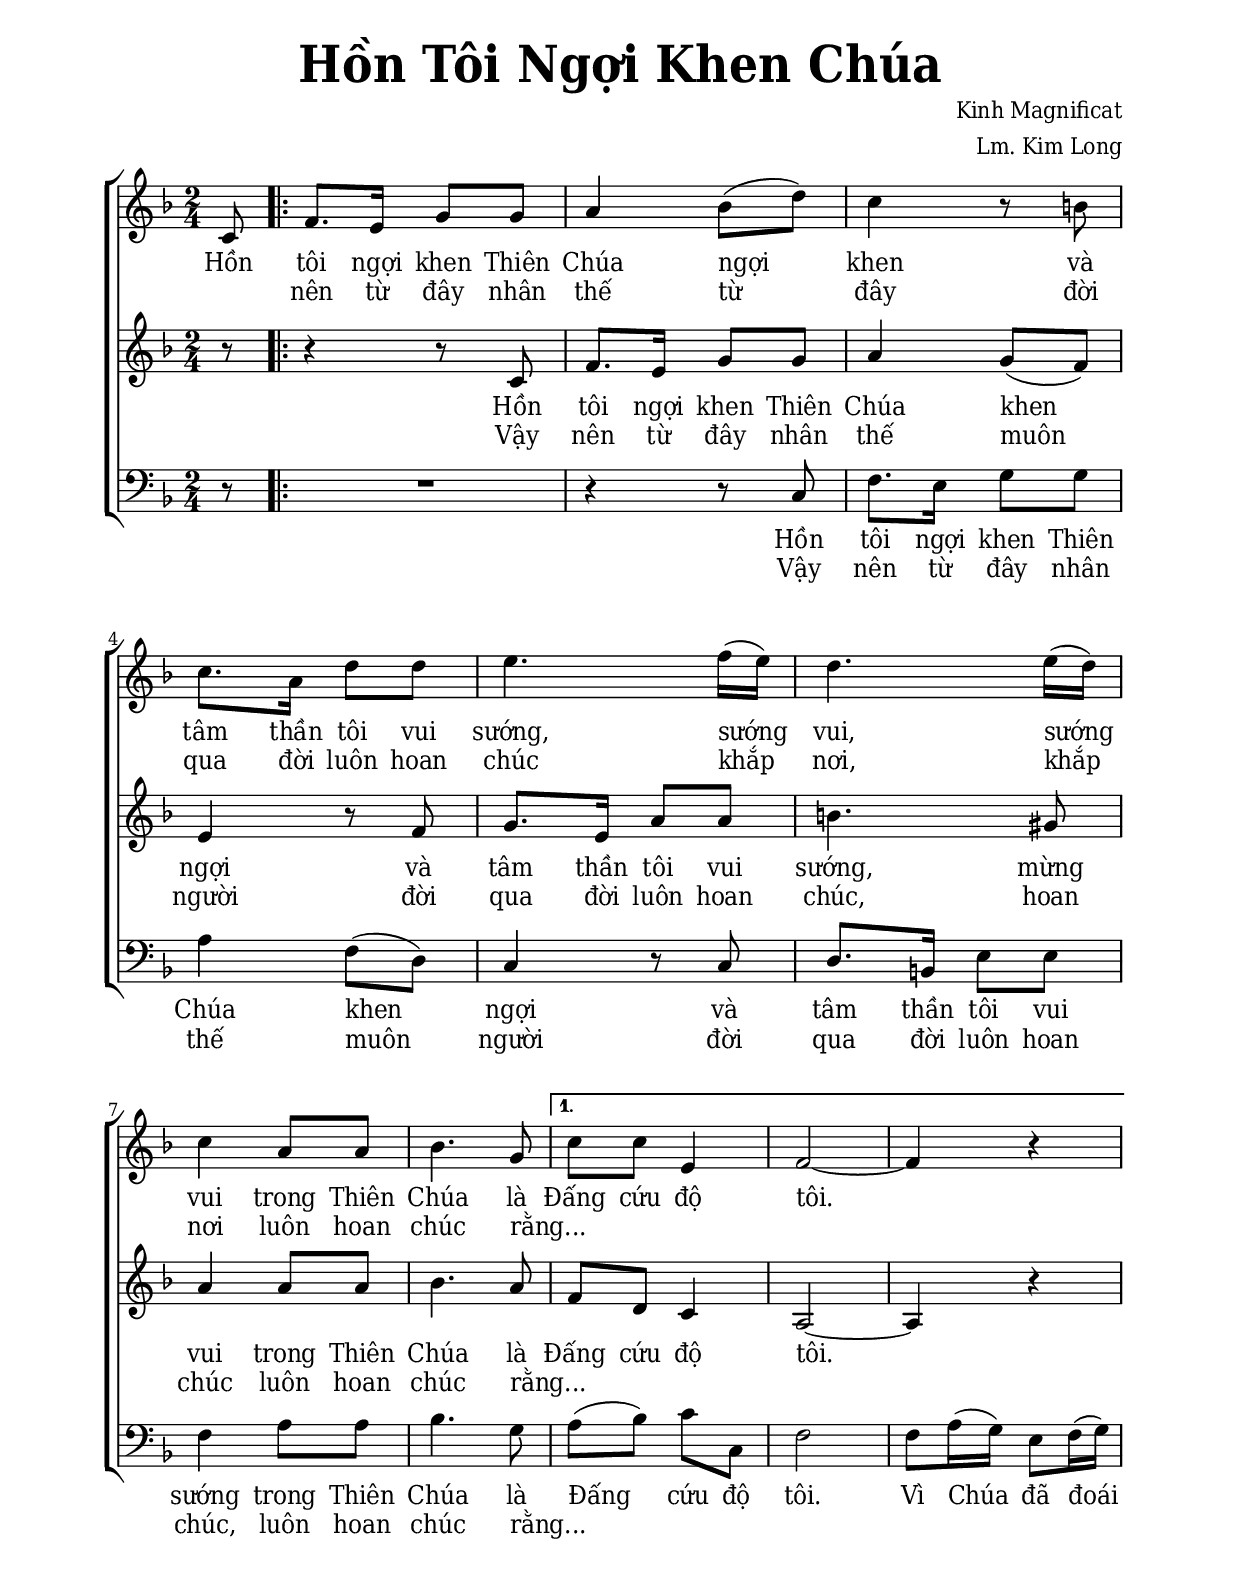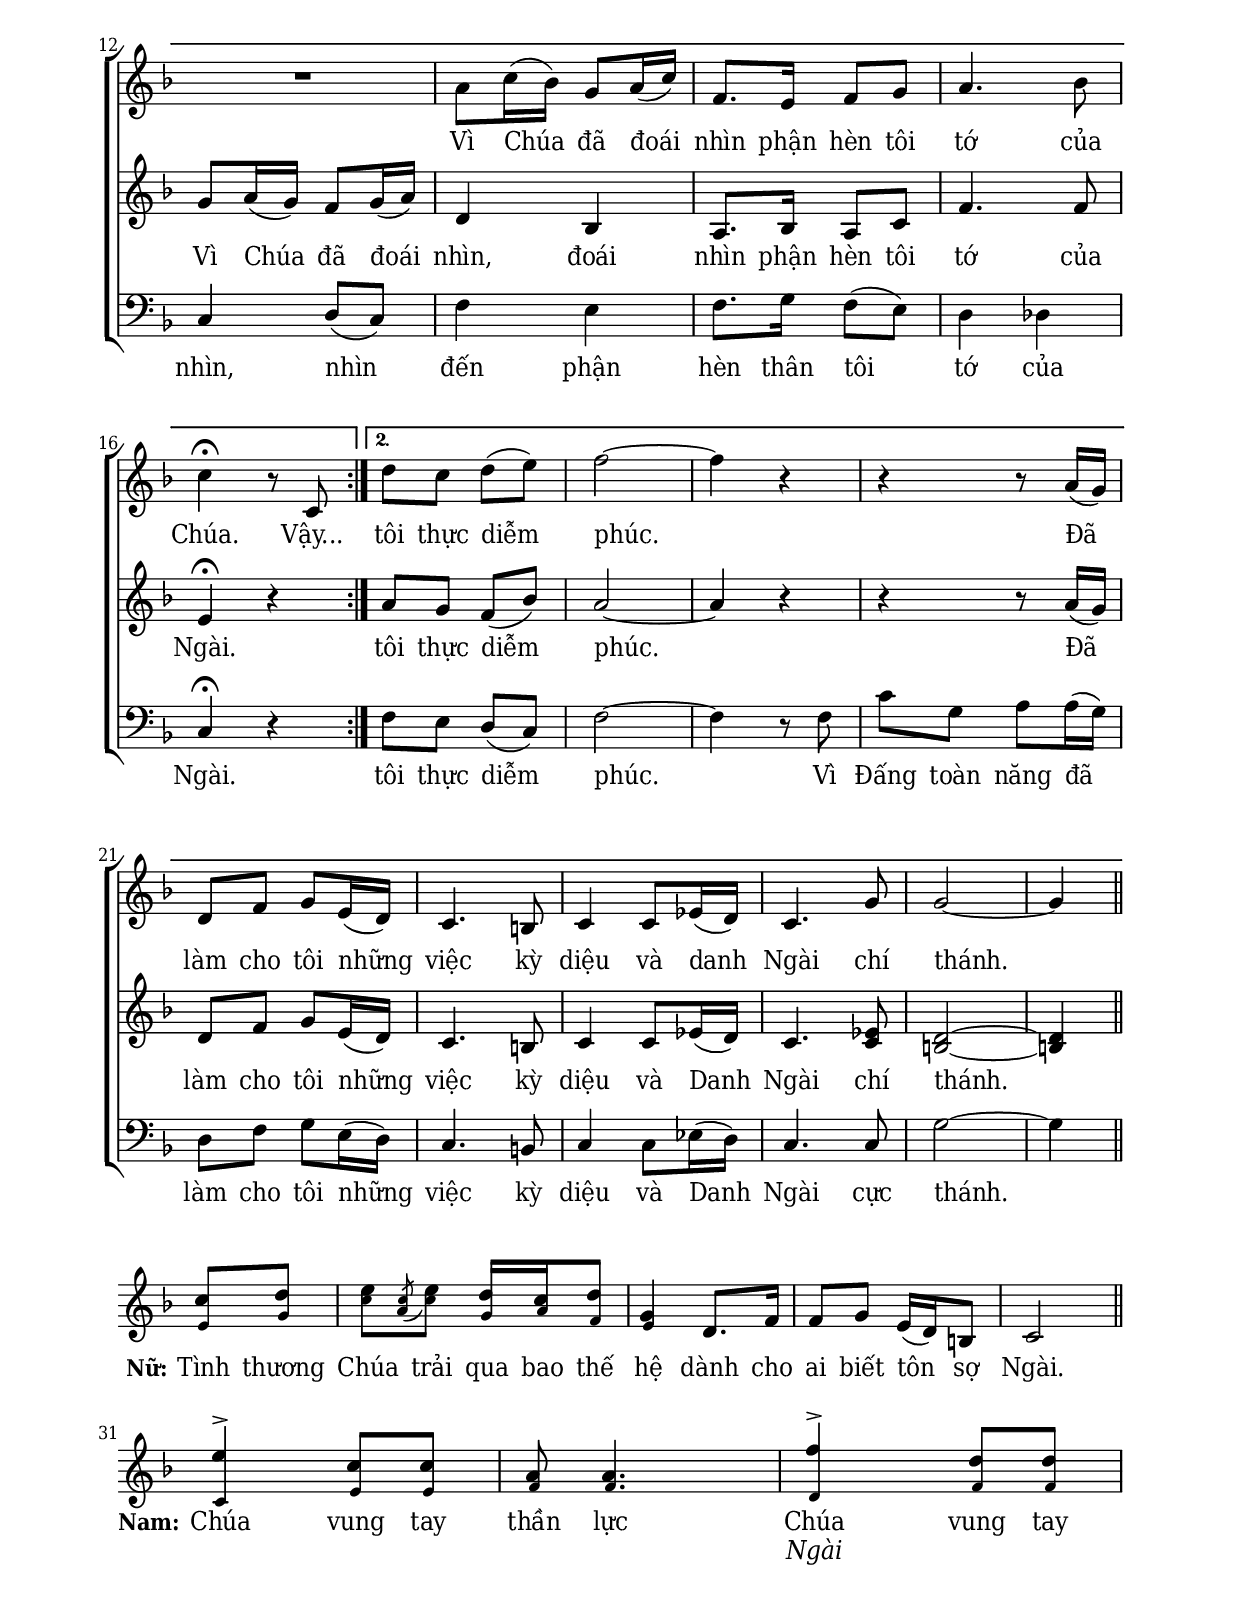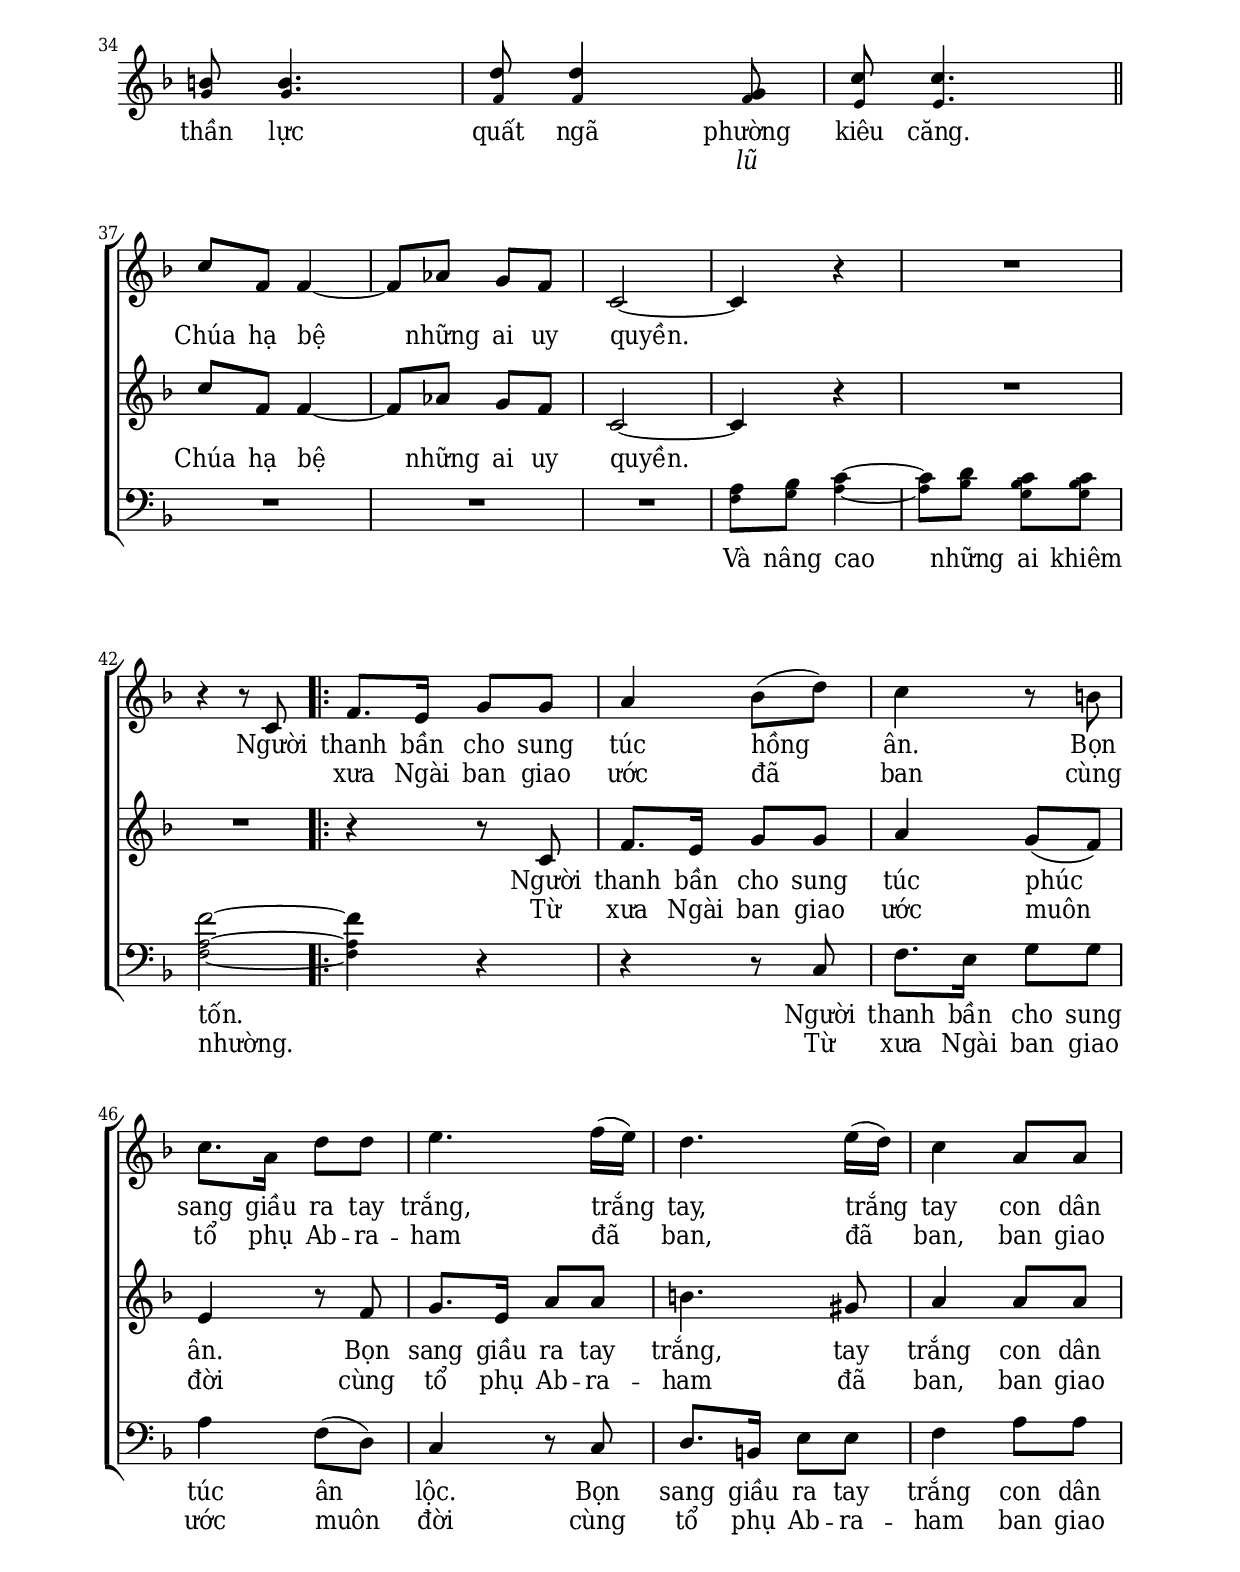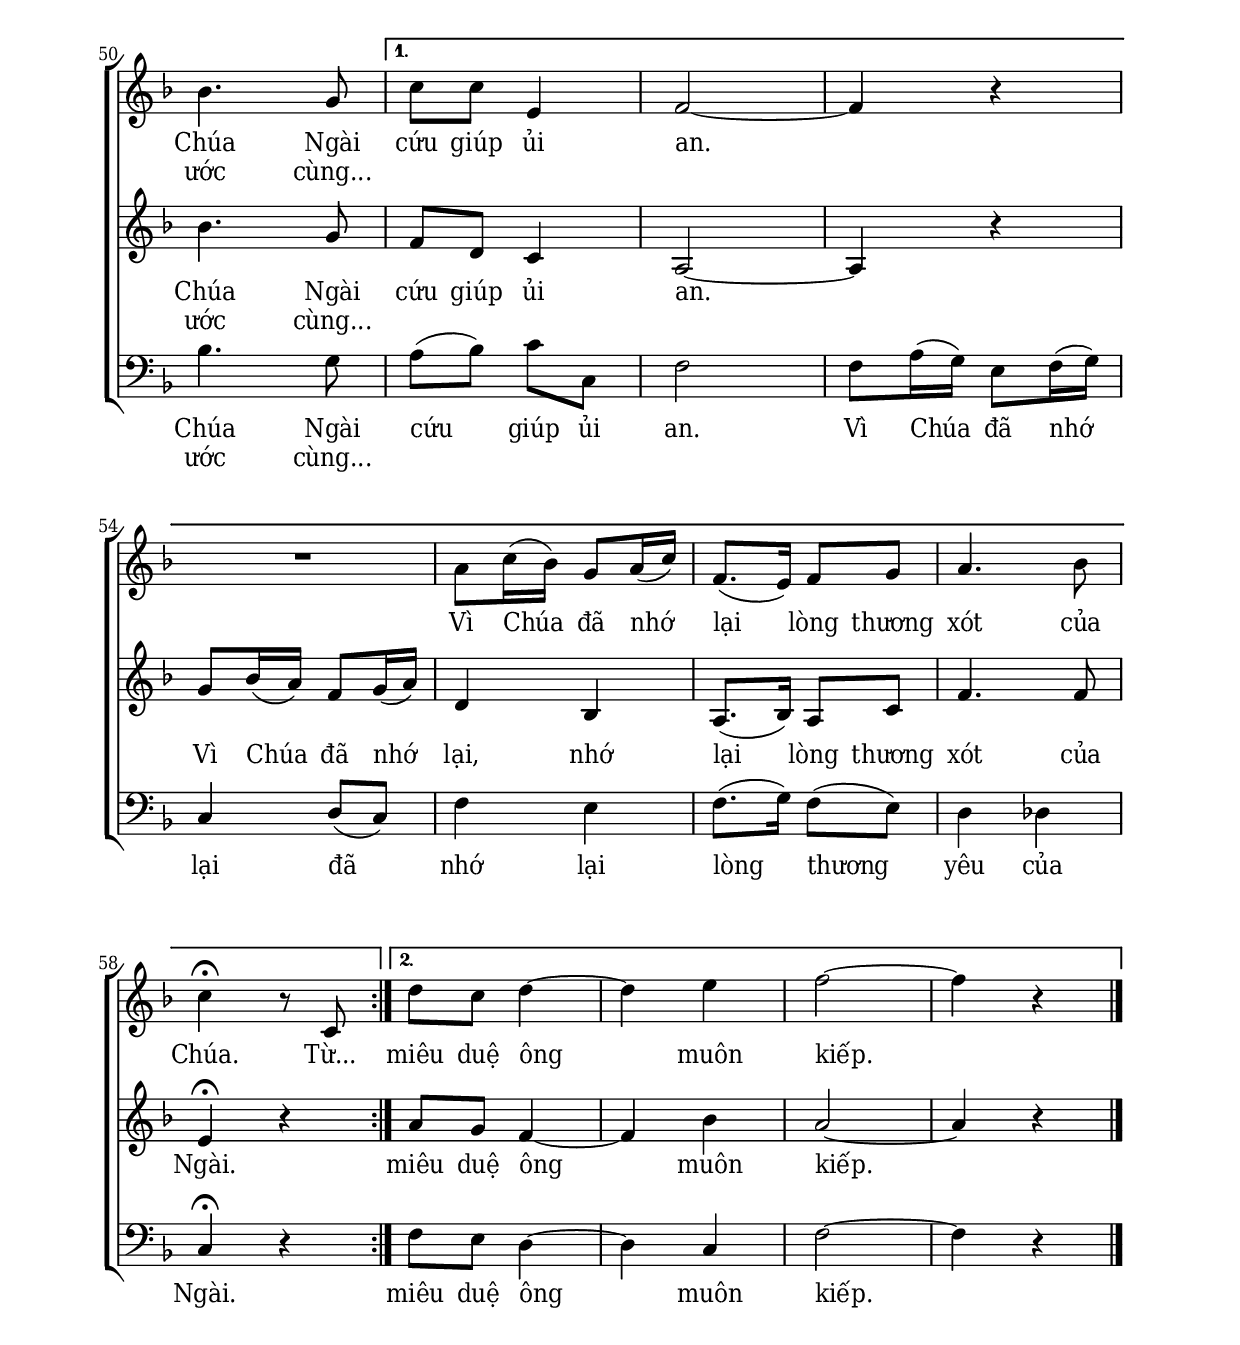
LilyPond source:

% Cài đặt chung\
\version "2.22.1"
\include "english.ly"

\header {
  title = \markup { \fontsize #3 "Hồn Tôi Ngợi Khen Chúa" }
  composer = "Kinh Magnificat"
  %poet = " "
  arranger = "Lm. Kim Long"
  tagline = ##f
}

notBePhu =
#(define-music-function (font-size music) (number? ly:music?)
   (for-some-music
     (lambda (m)
       (if (music-is-of-type? m 'rhythmic-event)
           (begin
             (set! (ly:music-property m 'tweaks)
                   (cons `(font-size . ,font-size)
                         (ly:music-property m 'tweaks)))
             #t)
           #f))
     music)
   music)

nhacPhienKhucSop = \relative c' {
  \partial 8 c8 |
  \repeat volta 2 {
    f8. e16 g8 g |
    a4 bf8 (d) |
    c4 r8 b! |
    c8. a16 d8 d |
    e4. f16 (e) |
    d4. e16 (d) |
    c4 a8 a |
    bf4. g8
  }
  \alternative {
    {
      c8 c e,4 |
      f2 ~ |
      f4 r |
      R2
      a8 c16 (bf) g8 a16 (c) |
      f,8. e16 f8 g |
      a4. bf8 |
      c4 \fermata r8 c,
    }
    {
      d'8 c d (e) |
      f2 ~ |
      f4 r |
      r r8 a,16 (g) |
      d8 f g e16 (d) |
      c4. b!8 |
      c4 c8 ef16 (d) |
      c4. g'8 |
      g2 ~ |
      g4 \bar "||" \break
    }
  }
  \oneVoice
  <<
    {
      c8 d |
      e \slashedGrace { c ( } e) d16 c d8 |
      g,4
    }
    \notBePhu -2 {
	    e8 g |
	    c \slashedGrace { a ( } c) g16 a f8 |
	    e4
    }
  >>
  d8. f16 |
  f8 g e16 (d) b!8 |
  c2 \bar "||" \break
  
  <<
    {
      e'4 ^> c8 c |
      a a4. |
      f'4 ^> d8 d |
      b! b4. |
      d8 d4 g,8 |
      c c4.
    }
    \notBePhu -2 {
      c,4 e8 e |
      f f4. |
      d4 f8 f |
      g g4. f8 f4 f8 |
      e e4. \bar "||" \break
    }
  >>
  c'8 f, f4 ~ |
  f8 af g f |
  c2 ~ |
  c4 r |
  R2
  r4 r8 c
  \repeat volta 2 {
    f8. e16 g8 g |
    a4 bf8 (d) |
    c4 r8 b! |
    c8. a16 d8 d |
    e4. f16 (e) |
    d4. e16 (d) |
    c4 a8 a |
    bf4. g8
  }
  \alternative {
    {
      c8 c e,4 |
      f2 ~ |
      f4 r |
      R2
      a8 c16 (bf) g8 a16 (c) |
      f,8. (e16) f8 g |
      a4. bf8 |
      c4 \fermata r8 c,
    }
    {
      d'8 c d4 ~ |
      d e |
      f2 ~ |
      f4 r \bar "|."
    }
  }
}

nhacPhienKhucAlto = \relative c' {
  \partial 8 r8
  r4 r8 c |
  f8. e16 g8 g |
  a4 g8 (f) |
  e4 r8 f |
  g8. e16 a8 a |
  b!4. gs8 |
  a4 a8 a |
  bf4. a8 |
  f d c4 |
  a2 ~ |
  a4 r |
  g'8 a16 (g) f8 g16 (a) |
  d,4 bf |
  a8. bf16 a8 c |
  f4. f8 |
  e4 \fermata r |
  a8 g f (bf) |
  a2 ~ |
  a4 r |
  r r8 a16 (g) |
  d8 f g e16 (d) |
  c4. b!8 |
  c4 c8 ef16 (d) |
  c4. <ef c>8 |
  <d b!>2 ~ |
  <d b!>4
  r4
  R2*10
  c'8 f, f4 ~ |
  f8 af g f |
  c2 ~ |
  c4 r |
  R2 |
  R2
  r4 r8 c |
  f8. e16 g8 g |
  a4 g8 (f) |
  e4 r8 f |
  g8. e16 a8 a |
  b!4. gs8 |
  a4 a8 a |
  bf4. g8 |
  f8 d c4 |
  a2 ~ |
  a4 r |
  g'8 bf16 (a) f8 g16 (a) |
  d,4 bf |
  a8. (bf16) a8 c |
  f4. f8 |
  e4 \fermata r
  
  a8 g f4 ~ |
  f bf |
  a2 ~ |
  a4 r
}

nhacPhienKhucBas = \relative c {
  r8
  R2
  r4 r8 c |
  f8. e16 g8 g |
  a4 f8 (d) |
  c4 r8 c |
  d8. b!16 e8 e |
  f4 a8 a |
  bf4. g8 |
  a (bf) c c, |
  f2 |
  f8 a16 (g) e8 f16 (g) |
  c,4 d8 (c) |
  f4 e |
  f8. g16 f8 (e) |
  d4 df |
  c \fermata r |
  f8 e d (c) |
  f2 ~ |
  f4 r8 f |
  c'8 g a a16 (g) |
  d8 f g e16 (d) |
  c4. b!8 |
  c4 c8 ef16 (d) |
  c4. c8 |
  g'2 ~ |
  g4
  r4
  R2*10
  R2*3
  <<
    {
      a8 bf c4 ~ |
      c8 d c c |
      f2 ~ |
      f4
    }
    \notBePhu -2 {
      f,8 g a4 ~ |
      a8 bf <bf g> <bf g> |
      <a f>2 ~ |
      <a f>4
    }
  >>
  r4 |
  r r8 c, |
  f8. e16 g8 g |
  a4 f8 (d) |
  c4 r8 c |
  d8. b!16 e8 e |
  f4 a8 a |
  bf4. g8 |
  a (bf) c c, |
  f2 |
  f8 a16 (g) e8 f16 (g) |
  c,4 d8 (c) |
  f4 e |
  f8. (g16) f8 (e) |
  d4 df |
  c \fermata r
  
  f8 e d4 ~ |
  d c |
  f2 ~ |
  f4 r
}

loiPhienKhucSopMot = \lyrics {
  Hồn
  \repeat volta 2 {
    tôi ngợi khen Thiên Chúa
    ngợi khen và tâm thần tôi vui sướng, sướng vui,
    sướng vui trong Thiên Chúa là
  }
  \alternative {
    {
       Đấng cứu độ tôi.
       Vì Chúa đã đoái nhìn phận hèn tôi tớ của Chúa.
       Vậy...
    }
    {
      tôi thực diễm phúc.
      Đã làm cho tôi những việc kỳ diệu
      và danh Ngài chí thánh.
    }
  }
  \set stanza = "Nữ:"
  Tình thương Chúa trải qua bao thế hệ
  dành cho ai biết tôn sợ Ngài.
  
  \set stanza = "Nam:"
  Chúa vung tay thần lực
  <<
    {
      Chúa
    }
    \new Lyrics \with { alignBelowContext = "beSop" } {
	    \set associatedVoice = "beSop"
	    \override Lyrics.LyricText.font-shape = #'italic
      Ngài
    }
  >>
  vung tay thần lực quất ngã
  <<
    {
      phường
    }
    \new Lyrics \with { alignBelowContext = "beSop" } {
	    \set associatedVoice = "beSop"
	    \override Lyrics.LyricText.font-shape = #'italic
      lũ
    }
  >>
  kiêu căng.
  Chúa hạ bệ những ai uy quyền.
  Người
  \repeat volta 2 {
    thanh bần cho sung túc hồng ân.
    Bọn sang giầu ra tay trắng, trắng tay, trắng tay
    con dân Chúa Ngài
  }
  \alternative {
    {
      cứu giúp ủi an.
      Vì Chúa đã nhớ lại lòng thương xót của Chúa.
      Từ...
    }
    {
      miêu duệ ông muôn kiếp.
    }
  }
}

loiPhienKhucSopHai = \lyrics {
  _ nên từ đây nhân thế từ đây đời qua đời
  luôn hoan chúc khắp nơi,
  khắp nơi luôn hoan chúc rằng...
  \repeat unfold 71 { _ }
  
  xưa Ngài ban giao ước
  đã ban cùng tổ phụ Ab -- ra -- ham đã ban,
  đã ban, ban giao ước cùng...
}

loiPhienKhucAltoMot = \lyrics {
  %\repeat volta 2 {
    Hồn tôi ngợi khen Thiên Chúa
    khen ngợi và tâm thần tôi vui sướng,
    mừng vui trong Thiên Chúa là
  %}
  %\alternative {
  %  {
      Đấng cứu độ tôi. Vì Chúa đã đoái nhìn,
      đoái nhìn phận hèn tôi tớ của Ngài.
  %  }
  %  {
      tôi thực diễm phúc.
      Đã làm cho tôi những việc kỳ diệu
      và Danh Ngài chí thánh.
  %  }
  %}
  
  Chúa hạ bệ những ai uy quyền.
  %\repeat volta 2 {
    Người thanh bần cho sung túc phúc ân.
    Bọn sang giầu ra tay trắng, tay trắng
    con dân Chúa Ngài
  %}
  %\alternative {
  %  {
      cứu giúp ủi an.
      Vì Chúa đã nhớ lại,
      nhớ lại lòng thương xót của Ngài.
  %  }
  %  {
      miêu duệ ông muôn kiếp.
  %  }
  %}
}

loiPhienKhucAltoHai = \lyrics {
  Vậy nên từ đây nhân thế muôn người đời qua đời
  luôn hoan chúc, hoan chúc luôn hoan chúc rằng...
  \repeat unfold 41 { _ }
  
  Từ xưa Ngài ban giao ước muôn đời
  cùng tổ phụ Ab -- ra -- ham đã ban,
  ban giao ước cùng...
}

loiPhienKhucBasMot = \lyrics {
  Hồn tôi ngợi khen Thiên Chúa
  khen ngợi và tâm thần tôi vui sướng trong Thiên Chúa
  là Đấng cứu độ tôi.
  Vì Chúa đã đoái nhìn,
  nhìn đến phận hèn thân tôi tớ của Ngài.
  tôi thực diễm phúc.
  Vì Đấng toàn năng đã làm cho tôi những việc kỳ diệu
  và Danh Ngài cực thánh.
  
  Và nâng cao những ai khiêm tốn.
  Người thanh bần cho sung túc ân lộc.
  Bọn sang giầu ra tay trắng
  con dân Chúa Ngài cứu giúp ủi an.
  Vì Chúa đã nhớ lại
  đã nhớ lại lòng thương yêu của Ngài.
  
  miêu duệ ông muôn kiếp.
}

loiPhienKhucBasHai = \lyrics {
  Vậy nên từ đây nhân thế muôn người đời qua đời
  luôn hoan chúc, luôn hoan chúc rằng...
  \repeat unfold 45 { _ }
  nhường.
  Từ xưa Ngài ban giao ước muôn đời
  cùng tổ phụ Ab -- ra -- ham
  ban giao ước cùng...
}

% Dàn trang
\paper {
  #(set-paper-size "a4")
  top-margin = 15\mm
  bottom-margin = 20\mm
  left-margin = 20\mm
  right-margin = 20\mm
  indent = #0
  #(define fonts
	 (make-pango-font-tree "Deja Vu Serif Condensed"
	 		       "Deja Vu Serif Condensed"
			       "Deja Vu Serif Condensed"
			       (/ 20 20)))
  print-page-number = ##f
  system-system-spacing = #'((basic-distance . 13)
                             (minimum-distance . 13)
                             (padding . 2))
  score-system-spacing = #'((basic-distance . 13)
                             (minimum-distance . 13)
                             (padding . 2))
  %page-count = 8
}

TongNhip = {
  \key f \major \time 2/4
  \set Timing.beamExceptions = #'()
  \set Timing.baseMoment = #(ly:make-moment 1/4)
  \set Timing.beatStructure = #'(1 1 1 1)
}

% Đổi kích thước nốt cho bè phụ
notBePhu =
#(define-music-function (font-size music) (number? ly:music?)
   (for-some-music
     (lambda (m)
       (if (music-is-of-type? m 'rhythmic-event)
           (begin
             (set! (ly:music-property m 'tweaks)
                   (cons `(font-size . ,font-size)
                         (ly:music-property m 'tweaks)))
             #t)
           #f))
     music)
   music)

\score {
  \new ChoirStaff <<
    \new Staff <<
      \new Voice = "beSop" {
        \clef treble \TongNhip \nhacPhienKhucSop
      }
      \new Lyrics \lyricsto beSop \loiPhienKhucSopMot
      \new Lyrics \lyricsto beSop \loiPhienKhucSopHai
    >>
    \new Staff <<
      \new Voice = "beAlto" {
        \clef treble \TongNhip \nhacPhienKhucAlto
      }
      \new Lyrics \lyricsto beAlto \loiPhienKhucAltoMot
      \new Lyrics \lyricsto beAlto \loiPhienKhucAltoHai
    >>
    \new Staff <<
      \new Voice = "beBas" {
        \clef bass \TongNhip \nhacPhienKhucBas
      }
      \new Lyrics \lyricsto beBas \loiPhienKhucBasMot
      \new Lyrics \lyricsto beBas \loiPhienKhucBasHai
    >>
  >>
  \layout {
    %\override Lyrics.LyricText.font-size = #+2
    \override Lyrics.LyricSpace.minimum-distance = #1.2
    %\override Score.BarNumber.break-visibility = ##(#f #f #f)
    \override LyricHyphen.minimum-distance = #1
    \override Staff.VerticalAxisGroup.staff-staff-spacing =
        #'((basic-distance . 8)
	   (minimum-distance . 8)
	   (padding . 1))
    \context {
      \Staff \RemoveEmptyStaves
      \override VerticalAxisGroup.remove-first = ##t
    }
  }
}
